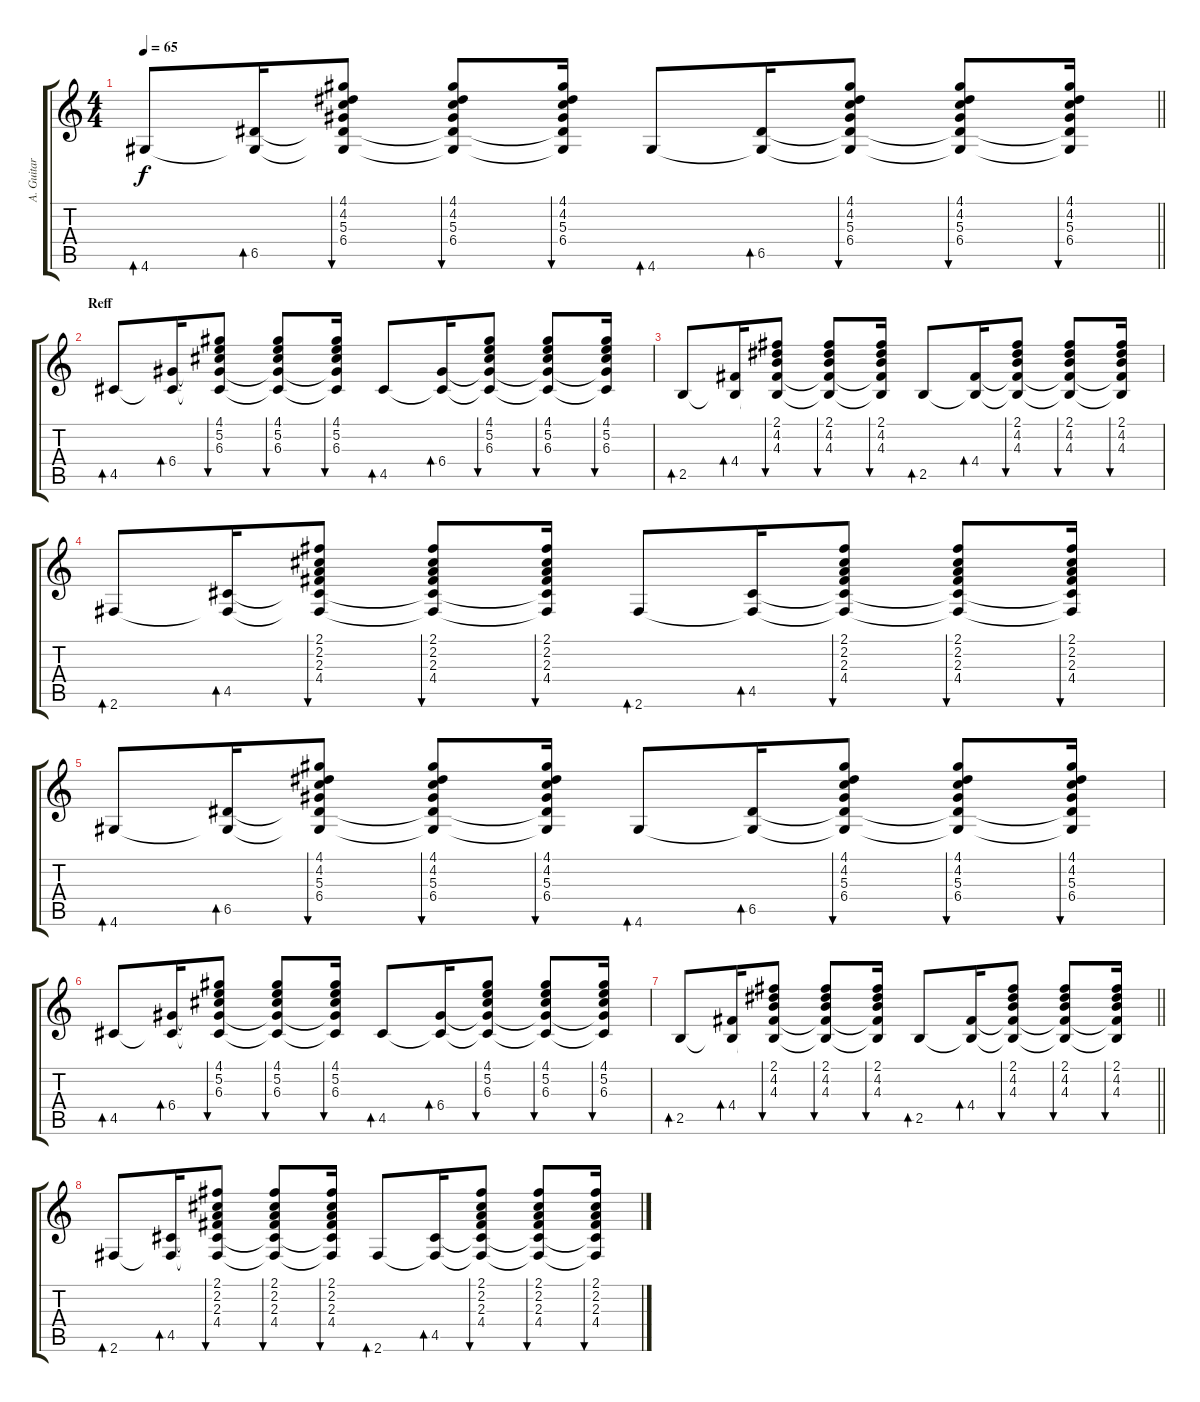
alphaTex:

\track ("A. Guitar" "A. Guitar") {instrument acousticguitarsteel}
\staff {score tabs}
\tuning (E4 B3 G3 D3 A2 E2) {hide}
\ts (4 4)
\tempo 65
\clef g2
\barLineRight lightlight
\ks c
4.6.8{bd 30 dy f} (6.5 4.6{t}).16{bd 30} (4.1 4.2 5.3 6.4 6.5{t} 4.6{t}).8{bu 30} (4.1 4.2 5.3 6.4 6.5{t} 4.6{t}).8{bu 30} (4.1 4.2 5.3 6.4 6.5{t} 4.6{t}).16{bu 30} 4.6.8{bd 30} (6.5 4.6{t}).16{bd 30} (4.1 4.2 5.3 6.4 6.5{t} 4.6{t}).8{bu 30} (4.1 4.2 5.3 6.4 6.5{t} 4.6{t}).8{bu 30} (4.1 4.2 5.3 6.4 6.5{t} 4.6{t}).16{bu 30} |
\section ("" "Reff")
4.5.8{bd 30} (6.4 4.5{t}).16{bd 30} (4.1 5.2 6.3 6.4{t} 4.5{t}).8{bu 30} (4.1 5.2 6.3 6.4{t} 4.5{t}).8{bu 30} (4.1 5.2 6.3 6.4{t} 4.5{t}).16{bu 30} 4.5.8{bd 30} (6.4 4.5{t}).16{bd 30} (4.1 5.2 6.3 6.4{t} 4.5{t}).8{bu 30} (4.1 5.2 6.3 6.4{t} 4.5{t}).8{bu 30} (4.1 5.2 6.3 6.4{t} 4.5{t}).16{bu 30} |
2.5.8{bd 30} (4.4 2.5{t}).16{bd 30} (2.1 4.2 4.3 4.4{t} 2.5{t}).8{bu 30} (2.1 4.2 4.3 4.4{t} 2.5{t}).8{bu 30} (2.1 4.2 4.3 4.4{t} 2.5{t}).16{bu 30} 2.5.8{bd 30} (4.4 2.5{t}).16{bd 30} (2.1 4.2 4.3 4.4{t} 2.5{t}).8{bu 30} (2.1 4.2 4.3 4.4{t} 2.5{t}).8{bu 30} (2.1 4.2 4.3 4.4{t} 2.5{t}).16{bu 30} |
2.6.8{bd 30} (4.5 2.6{t}).16{bd 30} (2.1 2.2 2.3 4.4 4.5{t} 2.6{t}).8{bu 30} (2.1 2.2 2.3 4.4 4.5{t} 2.6{t}).8{bu 30} (2.1 2.2 2.3 4.4 4.5{t} 2.6{t}).16{bu 30} 2.6.8{bd 30} (4.5 2.6{t}).16{bd 30} (2.1 2.2 2.3 4.4 4.5{t} 2.6{t}).8{bu 30} (2.1 2.2 2.3 4.4 4.5{t} 2.6{t}).8{bu 30} (2.1 2.2 2.3 4.4 4.5{t} 2.6{t}).16{bu 30} |
4.6.8{bd 30} (6.5 4.6{t}).16{bd 30} (4.1 4.2 5.3 6.4 6.5{t} 4.6{t}).8{bu 30} (4.1 4.2 5.3 6.4 6.5{t} 4.6{t}).8{bu 30} (4.1 4.2 5.3 6.4 6.5{t} 4.6{t}).16{bu 30} 4.6.8{bd 30} (6.5 4.6{t}).16{bd 30} (4.1 4.2 5.3 6.4 6.5{t} 4.6{t}).8{bu 30} (4.1 4.2 5.3 6.4 6.5{t} 4.6{t}).8{bu 30} (4.1 4.2 5.3 6.4 6.5{t} 4.6{t}).16{bu 30} |
4.5.8{bd 30} (6.4 4.5{t}).16{bd 30} (4.1 5.2 6.3 6.4{t} 4.5{t}).8{bu 30} (4.1 5.2 6.3 6.4{t} 4.5{t}).8{bu 30} (4.1 5.2 6.3 6.4{t} 4.5{t}).16{bu 30} 4.5.8{bd 30} (6.4 4.5{t}).16{bd 30} (4.1 5.2 6.3 6.4{t} 4.5{t}).8{bu 30} (4.1 5.2 6.3 6.4{t} 4.5{t}).8{bu 30} (4.1 5.2 6.3 6.4{t} 4.5{t}).16{bu 30} |
\barLineRight lightlight
2.5.8{bd 30} (4.4 2.5{t}).16{bd 30} (2.1 4.2 4.3 4.4{t} 2.5{t}).8{bu 30} (2.1 4.2 4.3 4.4{t} 2.5{t}).8{bu 30} (2.1 4.2 4.3 4.4{t} 2.5{t}).16{bu 30} 2.5.8{bd 30} (4.4 2.5{t}).16{bd 30} (2.1 4.2 4.3 4.4{t} 2.5{t}).8{bu 30} (2.1 4.2 4.3 4.4{t} 2.5{t}).8{bu 30} (2.1 4.2 4.3 4.4{t} 2.5{t}).16{bu 30} |
2.6.8{bd 30} (4.5 2.6{t}).16{bd 30} (2.1 2.2 2.3 4.4 4.5{t} 2.6{t}).8{bu 30} (2.1 2.2 2.3 4.4 4.5{t} 2.6{t}).8{bu 30} (2.1 2.2 2.3 4.4 4.5{t} 2.6{t}).16{bu 30} 2.6.8{bd 30} (4.5 2.6{t}).16{bd 30} (2.1 2.2 2.3 4.4 4.5{t} 2.6{t}).8{bu 30} (2.1 2.2 2.3 4.4 4.5{t} 2.6{t}).8{bu 30} (2.1 2.2 2.3 4.4 4.5{t} 2.6{t}).16{bu 30}
